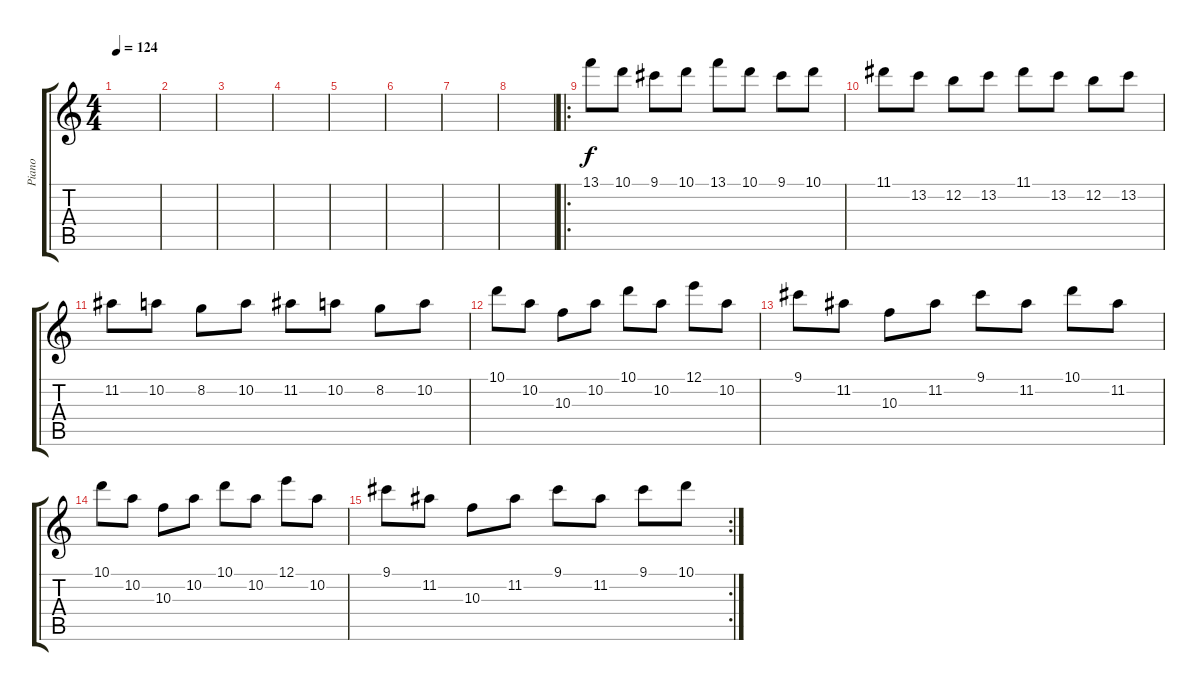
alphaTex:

\track ("Piano" "Piano") {instrument electricpiano1}
\staff {score tabs}
\tuning (E5 B4 G4 D4 A3 E3) {hide}
\ts (4 4)
\tempo 124
\clef g2
\ks c
|
|
|
|
|
|
|
|
\ro
13.1.8 10.1.8 9.1.8 10.1.8 13.1.8 10.1.8 9.1.8 10.1.8 |
11.1.8 13.2.8 12.2.8 13.2.8 11.1.8 13.2.8 12.2.8 13.2.8 |
11.2.8 10.2.8 8.2.8 10.2.8 11.2.8 10.2.8 8.2.8 10.2.8 |
10.1.8 10.2.8 10.3.8 10.2.8 10.1.8 10.2.8 12.1.8 10.2.8 |
9.1.8 11.2.8 10.3.8 11.2.8 9.1.8 11.2.8 10.1.8 11.2.8 |
10.1.8 10.2.8 10.3.8 10.2.8 10.1.8 10.2.8 12.1.8 10.2.8 |
\rc 2
9.1.8 11.2.8 10.3.8 11.2.8 9.1.8 11.2.8 9.1.8 10.1.8
